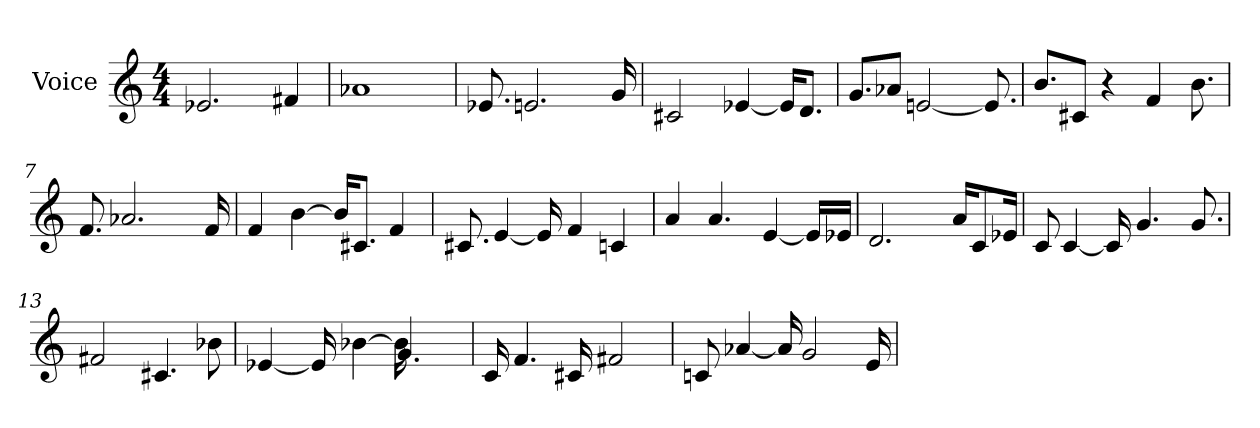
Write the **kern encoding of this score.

**kern
*part1
*staff1
*I"Voice
*I'Voice
*clefG2
*M4/4
=1
2.e-X/
4f#X/
=2
1a-X
=3
8.e-X/
2.en/
16g/
=4
2c#X/
[<4e-X/
16e-/KL]
8.d/J
=5
8.g/L
8a-X/J
[<2en/
8.e/]
=6
8.b/L
8c#X/J
4r
4f/
8.b\
=7
8.f/
2.a-X/
16f/
=8
4f/
[>4b\
16b/KL]
8.c#X/J
4f/
!!LO:LB:g=z
=9
8.c#X/
[<4e/
16e/]
4f/
4cn/
=10
4a/
4.a/
[<4e/
16e/LL]
16e-X/JJ
=11
2.d/
16a/KL
8c/
16e-X/Jk
=12
8c/
[<4c/
16c/]
4.g/
8.g/
=13
2f#X/
4.c#X/
8b-X\
=14
*^
[<4e-X/	16ryy
*v	*v
16e-/]
[>4b-X\
*^
16b-\]	4.g/
4ryy	.
16ryy	.
*v	*v
!!LO:LB:g=z
=15
16c/
4.f/
16c#X/
2f#X/
=16
8cn/
[<4a-X/
16a-/]
2g/
16e/
=
*-
